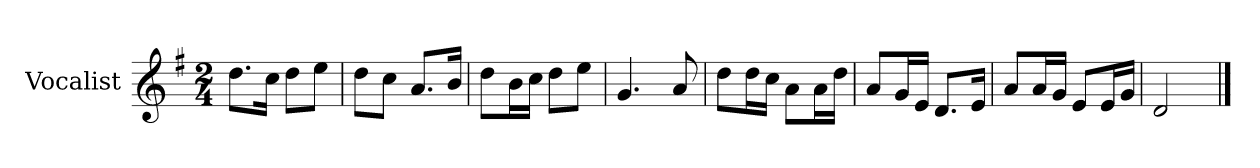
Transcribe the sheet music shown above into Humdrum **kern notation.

**kern
*part1
*staff1
*I"Vocalist
*k[f#]
*G:
*M2/4
=
8.ddL
16ccJk
8ddL
8eeJ
=1
8ddL
8ccJ
8.aL
16bJk
=2
8ddL
16bL
16ccJJ
8ddL
8eeJ
=3
4.g
8a
=4
8ddL
16ddL
16ccJJ
8aL
16aL
16ddJJ
=5
8aL
16gL
16eJJ
8.dL
16eJk
=6
8aL
16aL
16gJJ
8eL
16eL
16gJJ
=7
2d
==
*-
